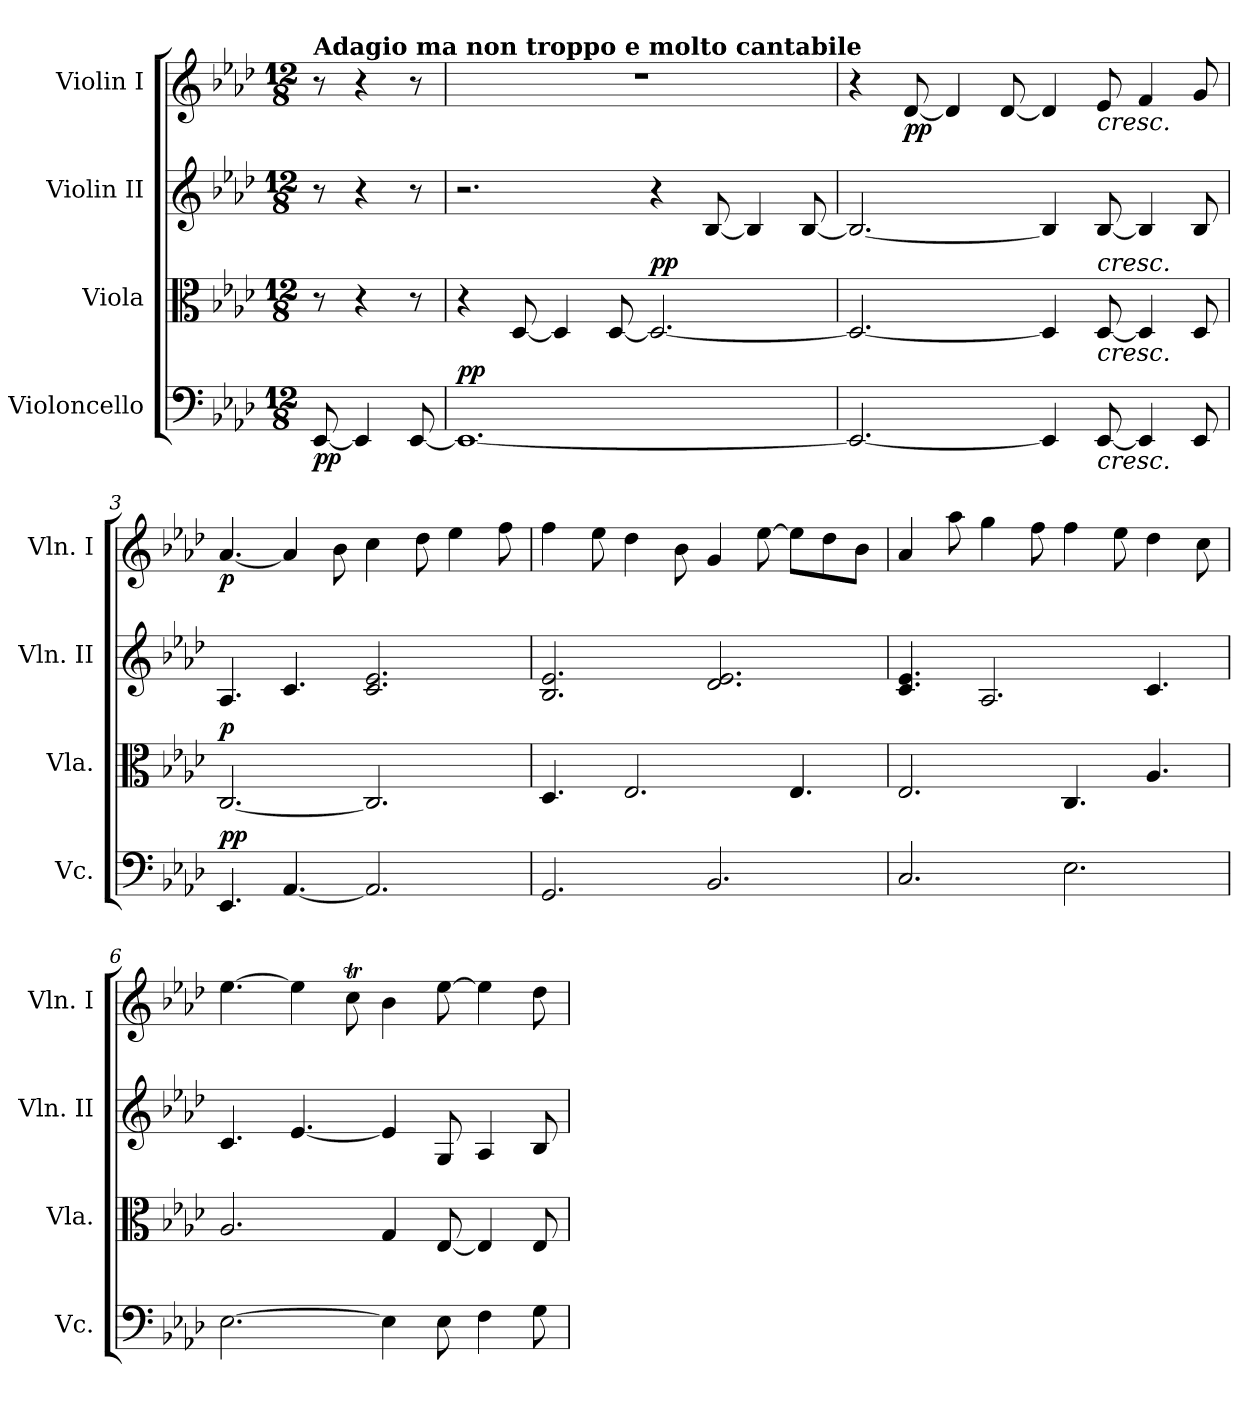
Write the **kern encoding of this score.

**kern	**dynam	**kern	**dynam	**kern	**kern	**dynam
*part4	*part4	*part3	*part3	*part2	*part1	*part1
*staff4	*staff4	*staff3	*staff3	*staff2	*staff1	*staff1
*I"Violoncello	*	*I"Viola	*	*I"Violin II	*I"Violin I	*
*I'Vc.	*	*I'Vla.	*	*I'Vln. II	*I'Vln. I	*
*clefF4	*	*clefC3	*	*clefG2	*clefG2	*
*k[b-e-a-d-]	*	*k[b-e-a-d-]	*	*k[b-e-a-d-]	*k[b-e-a-d-]	*
*A-:	*	*A-:	*	*A-:	*A-:	*
*M12/8	*	*M12/8	*	*M12/8	*M12/8	*
*MM60	*	*MM60	*	*MM60	*MM60	*
=	=	=	=	=	=	=
!	!	!	!	!	!LO:TX:a:B:t=Adagio ma non troppo e molto cantabile	!
!	!LO:DY:b	!	!	!	!	!
[8EE-/	pp	8r	.	8r	8r	.
4EE-/]	.	4r	.	4r	4r	.
[8EE-/	.	8r	.	8r	8r	.
=1	=1	=1	=1	=1	=1	=1
!	!LO:DY:a	!	!	!	!	!
1.EE-_	pp	4r	.	2.r	1.r	.
.	.	[8D-/	.	.	.	.
.	.	4D-/]	.	.	.	.
.	.	[8D-/	.	.	.	.
!	!	!	!LO:DY:a	!	!	!
.	.	2.D-/_	pp	4r	.	.
.	.	.	.	[8B-/	.	.
.	.	.	.	4B-/]	.	.
.	.	.	.	[8B-/	.	.
=2	=2	=2	=2	=2	=2	=2
2.EE-/_	.	2.D-/_	.	2.B-/_	4r	.
!	!	!	!	!	!	!LO:DY:b
.	.	.	.	.	[8d-/	pp
.	.	.	.	.	4d-/]	.
.	.	.	.	.	[8d-/	.
4EE-/]	.	4D-/]	.	4B-/]	4d-/]	.
!	!	!	!	!	!LO:TX:b:i:t=cresc.	!
!	!	!LO:TX:b:i:t=cresc.	!	!	!	!
!	!	!LO:TX:a:i:t=cresc.	!	!	!	!
!LO:TX:b:i:t=cresc.	!	!	!	!	!	!
[8EE-/	.	[8D-/	.	[8B-/	8e-/	.
4EE-/]	.	4D-/]	.	4B-/]	4f/	.
8EE-/	.	8D-/	.	8B-/	8g/	.
=3	=3	=3	=3	=3	=3	=3
!	!LO:DY:b	!	!	!	!	!
!	!LO:DY:n=1:a	!	!LO:DY:a	!	!	!LO:DY:b
4.EE-/	p p	[2.C/	p	4.A-/	[4.a-/	p
[4.AA-/	.	.	.	4.c/	4a-/]	.
.	.	.	.	.	8b-\	.
2.AA-/]	.	2.C/]	.	2.c/ 2.e-/	4cc\	.
.	.	.	.	.	8dd-\	.
.	.	.	.	.	4ee-\	.
.	.	.	.	.	8ff\	.
=4	=4	=4	=4	=4	=4	=4
2.GG/	.	4.D-/	.	2.B-/ 2.e-/	4ff\	.
.	.	.	.	.	8ee-\	.
.	.	2.E-/	.	.	4dd-\	.
.	.	.	.	.	8b-\	.
2.BB-/	.	.	.	2.d-/ 2.e-/	4g/	.
.	.	.	.	.	[8ee-\	.
.	.	4.E-/	.	.	8ee-\L]	.
.	.	.	.	.	8dd-\	.
.	.	.	.	.	8b-\J	.
=5	=5	=5	=5	=5	=5	=5
2.C/	.	2.E-/	.	4.c/ 4.e-/	4a-/	.
.	.	.	.	.	8aa-\	.
.	.	.	.	2.A-/	4gg\	.
.	.	.	.	.	8ff\	.
2.E-\	.	4.C/	.	.	4ff\	.
.	.	.	.	.	8ee-\	.
.	.	4.A-/	.	4.c/	4dd-\	.
.	.	.	.	.	8cc\	.
=6	=6	=6	=6	=6	=6	=6
[2.E-\	.	2.A-/	.	4.c/	[4.ee-\	.
.	.	.	.	[4.e-/	4ee-\]	.
.	.	.	.	.	8cct\	.
4E-\]	.	4G/	.	4e-/]	4b-\	.
8E-\	.	[8E-/	.	8G/	[8ee-\	.
4F\	.	4E-/]	.	4A-/	4ee-\]	.
8G\	.	8E-/	.	8B-/	8dd-\	.
=	=	=	=	=	=	=
*-	*-	*-	*-	*-	*-	*-
